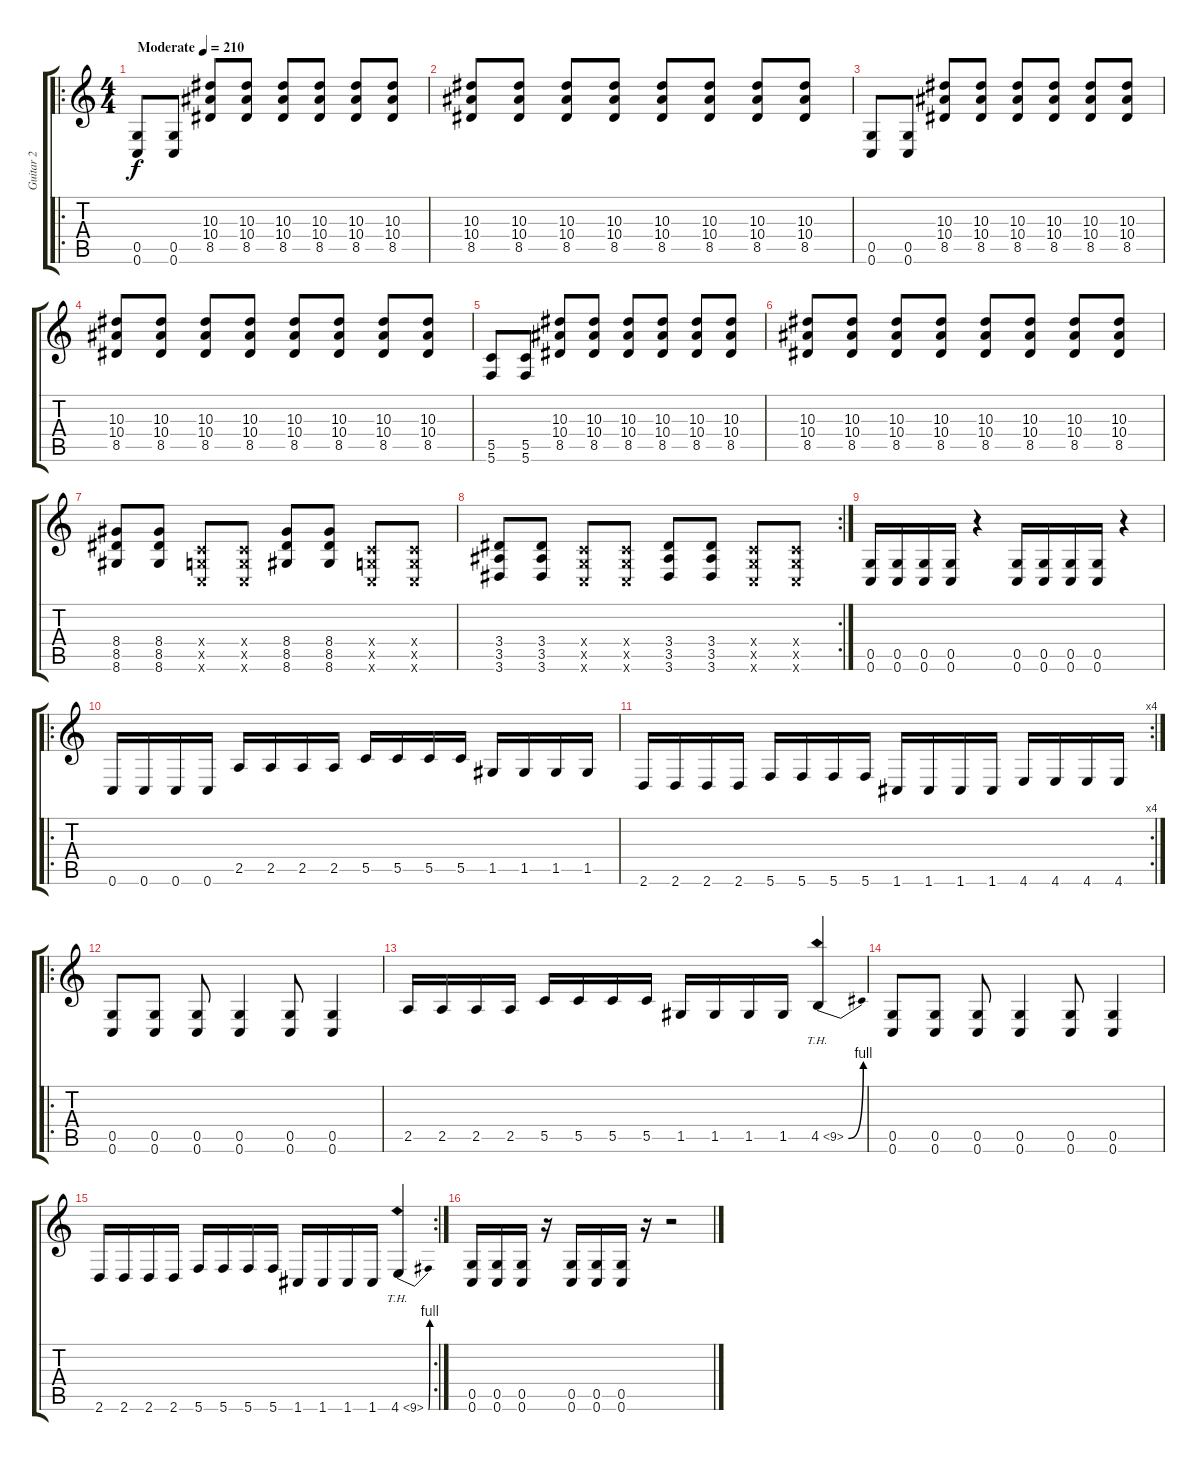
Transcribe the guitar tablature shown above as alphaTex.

\track ("Guitar 2" "Guitar 2") {instrument distortionguitar}
\staff {score tabs}
\tuning (D4 A3 F3 C3 G2 C2) {hide}
\ro
\ts (4 4)
\tempo (210 "Moderate")
\clef g2
\ks c
(0.5 0.6).8{dy f instrument distortionguitar} (0.5 0.6).8 (10.3 10.4 8.5).8 (10.3 10.4 8.5).8 (10.3 10.4 8.5).8 (10.3 10.4 8.5).8 (10.3 10.4 8.5).8 (10.3 10.4 8.5).8 |
(10.3 10.4 8.5).8 (10.3 10.4 8.5).8 (10.3 10.4 8.5).8 (10.3 10.4 8.5).8 (10.3 10.4 8.5).8 (10.3 10.4 8.5).8 (10.3 10.4 8.5).8 (10.3 10.4 8.5).8 |
(0.5 0.6).8 (0.5 0.6).8 (10.3 10.4 8.5).8 (10.3 10.4 8.5).8 (10.3 10.4 8.5).8 (10.3 10.4 8.5).8 (10.3 10.4 8.5).8 (10.3 10.4 8.5).8 |
(10.3 10.4 8.5).8 (10.3 10.4 8.5).8 (10.3 10.4 8.5).8 (10.3 10.4 8.5).8 (10.3 10.4 8.5).8 (10.3 10.4 8.5).8 (10.3 10.4 8.5).8 (10.3 10.4 8.5).8 |
(5.5 5.6).8 (5.5 5.6).8 (10.3 10.4 8.5).8 (10.3 10.4 8.5).8 (10.3 10.4 8.5).8 (10.3 10.4 8.5).8 (10.3 10.4 8.5).8 (10.3 10.4 8.5).8 |
(10.3 10.4 8.5).8 (10.3 10.4 8.5).8 (10.3 10.4 8.5).8 (10.3 10.4 8.5).8 (10.3 10.4 8.5).8 (10.3 10.4 8.5).8 (10.3 10.4 8.5).8 (10.3 10.4 8.5).8 |
(8.4 8.5 8.6).8 (8.4 8.5 8.6).8 (0.4{x} 0.5{x} 0.6{x}).8 (0.4{x} 0.5{x} 0.6{x}).8 (8.4 8.5 8.6).8 (8.4 8.5 8.6).8 (0.4{x} 0.5{x} 0.6{x}).8 (0.4{x} 0.5{x} 0.6{x}).8 |
\rc 2
(3.4 3.5 3.6).8 (3.4 3.5 3.6).8 (0.4{x} 0.5{x} 0.6{x}).8 (0.4{x} 0.5{x} 0.6{x}).8 (3.4 3.5 3.6).8 (3.4 3.5 3.6).8 (0.4{x} 0.5{x} 0.6{x}).8 (0.4{x} 0.5{x} 0.6{x}).8 |
(0.5 0.6).16 (0.5 0.6).16 (0.5 0.6).16 (0.5 0.6).16 r.4 (0.5 0.6).16 (0.5 0.6).16 (0.5 0.6).16 (0.5 0.6).16 r.4 |
\ro
0.6.16 0.6.16 0.6.16 0.6.16 2.5.16 2.5.16 2.5.16 2.5.16 5.5.16 5.5.16 5.5.16 5.5.16 1.5.16 1.5.16 1.5.16 1.5.16 |
\rc 4
2.6.16 2.6.16 2.6.16 2.6.16 5.6.16 5.6.16 5.6.16 5.6.16 1.6.16 1.6.16 1.6.16 1.6.16 4.6.16 4.6.16 4.6.16 4.6.16 |
\ro
(0.5 0.6).8 (0.5 0.6).8 (0.5 0.6).8 (0.5 0.6).4 (0.5 0.6).8 (0.5 0.6).4 |
2.5.16 2.5.16 2.5.16 2.5.16 5.5.16 5.5.16 5.5.16 5.5.16 1.5.16 1.5.16 1.5.16 1.5.16 4.5{be (bend 0 0 60 4) th 5}.4 |
(0.5 0.6).8 (0.5 0.6).8 (0.5 0.6).8 (0.5 0.6).4 (0.5 0.6).8 (0.5 0.6).4 |
\rc 2
2.6.16 2.6.16 2.6.16 2.6.16 5.6.16 5.6.16 5.6.16 5.6.16 1.6.16 1.6.16 1.6.16 1.6.16 4.6{be (bend 0 0 60 4) th 5}.4 |
(0.5 0.6).16 (0.5 0.6).16 (0.5 0.6).16 r.16 (0.5 0.6).16 (0.5 0.6).16 (0.5 0.6).16 r.16 r.2
